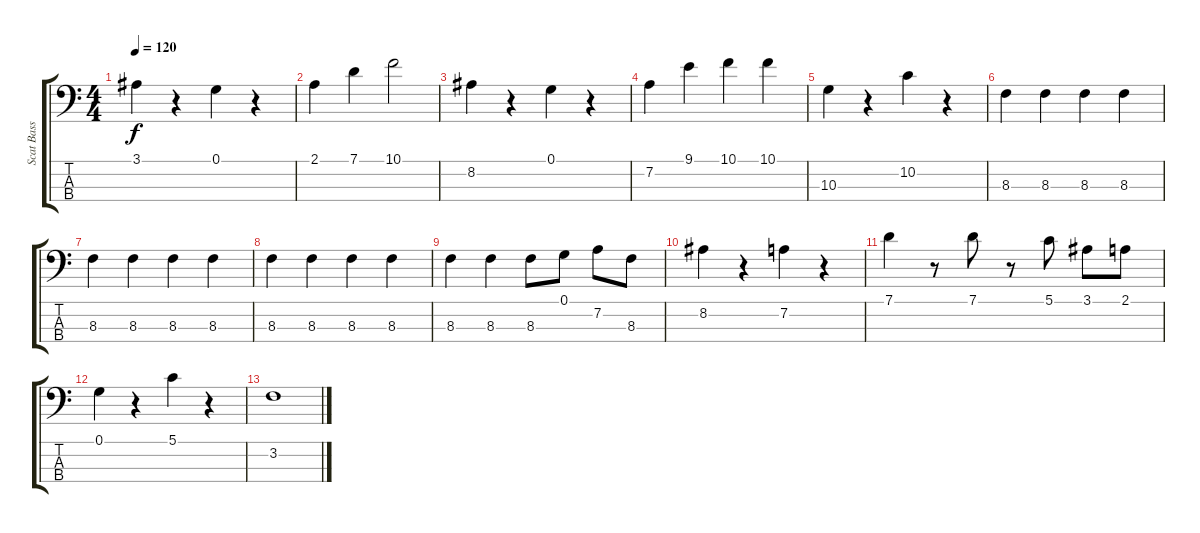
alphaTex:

\track ("Scat Bass" "Scat Bass") {instrument synthbass1}
\staff {score tabs}
\tuning (G2 D2 A1 E1) {hide}
\ts (4 4)
\tempo 120
\clef f4
\ks c
3.1.4{dy f} r.4 0.1.4 r.4 |
2.1.4 7.1.4 10.1.2 |
8.2.4 r.4 0.1.4 r.4 |
7.2.4 9.1.4 10.1.4 10.1.4 |
10.3.4 r.4 10.2.4 r.4 |
8.3.4 8.3.4 8.3.4 8.3.4 |
8.3.4 8.3.4 8.3.4 8.3.4 |
8.3.4 8.3.4 8.3.4 8.3.4 |
8.3.4 8.3.4 8.3.8 0.1.8 7.2.8 8.3.8 |
8.2.4 r.4 7.2.4 r.4 |
7.1.4 r.8 7.1.8 r.8 5.1.8 3.1.8 2.1.8 |
0.1.4 r.4 5.1.4 r.4 |
3.2.1
